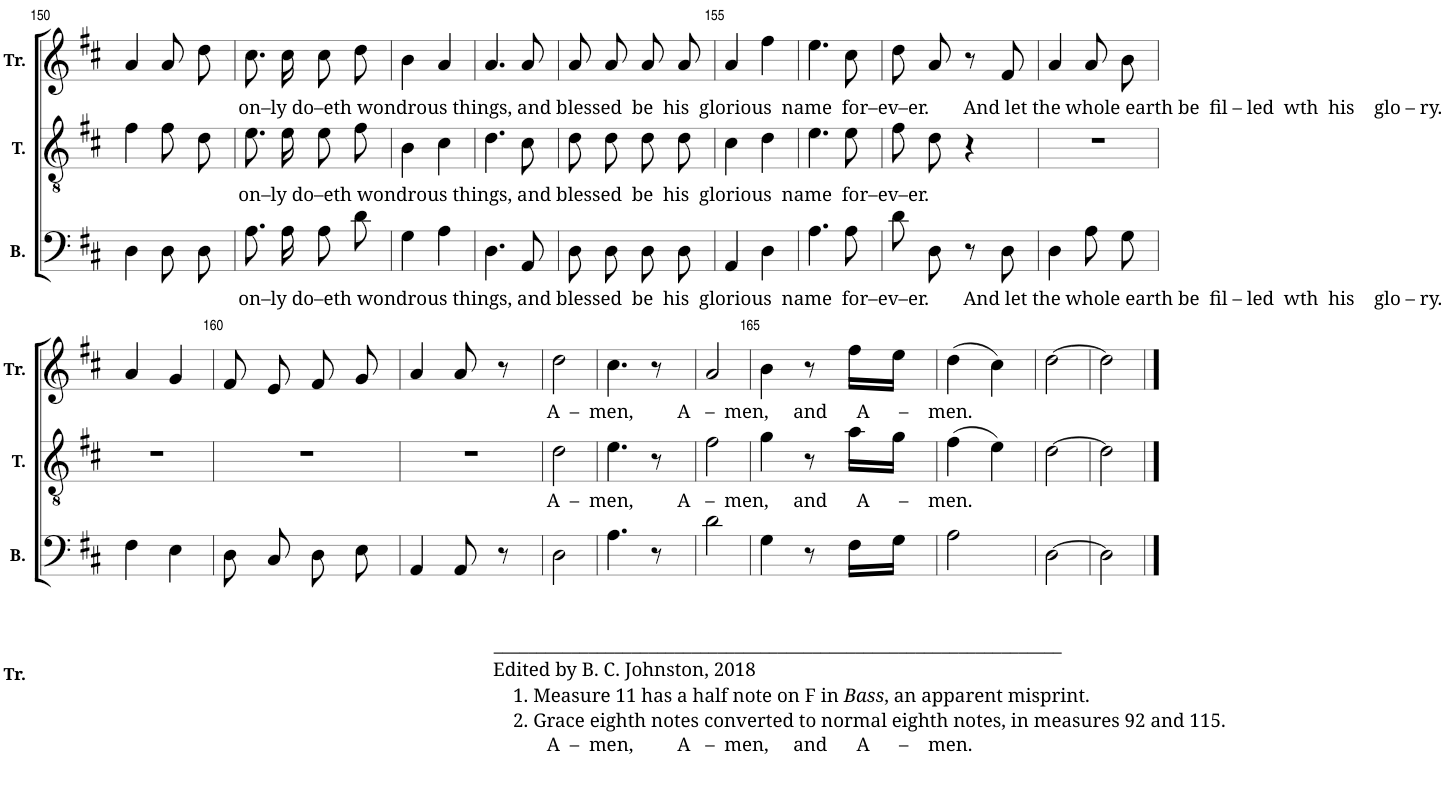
**kern	**kern	**kern
*part3	*part2	*part1
*staff3	*staff2	*staff1
*I"B.	*I"T.	*I"Tr.
*I'B.	*I'T.	*I'Tr.
!!LO:PB:g=z
*clefF4	*clefGv2	*clefG2
*k[f#c#]	*k[f#c#]	*k[f#c#]
*M2/4	*M2/4	*M2/4
=150	=150	=150
4D\	4f#\	4a/
8D\	8f#\	8a/
8D\	8d\	8dd\
=151	=151	=151
!	!	!LO:TX:b:t=on–ly do–eth wondrous things, and blessed  be  his  glorious  name  for–ev–er.       And let the whole earth be  fil – led  wth  his    glo – ry.
!	!LO:TX:b:t=on–ly do–eth wondrous things, and blessed  be  his  glorious  name  for–ev–er.	!
!LO:TX:b:t=on–ly do–eth wondrous things, and blessed  be  his  glorious  name  for–ev–er.       And let the whole earth be  fil – led  wth  his    glo – ry.	!	!
8.A\	8.e\	8.cc#\
16A\	16e\	16cc#\
8A\	8e\	8cc#\
8d\	8f#\	8dd\
=152	=152	=152
4G\	4B\	4b\
4A\	4c#\	4a/
=153	=153	=153
4.D\	4.d\	4.a/
8AA/	8c#\	8a/
=154	=154	=154
8D\	8d\	8a/
8D\	8d\	8a/
8D\	8d\	8a/
8D\	8d\	8a/
=155	=155	=155
4AA/	4c#\	4a/
4D\	4d\	4ff#\
=156	=156	=156
4.A\	4.e\	4.ee\
8A\	8e\	8cc#\
=157	=157	=157
8d\	8f#\	8dd\
8D\	8d\	8a/
8r	4r	8r
8D\	.	8f#/
=158	=158	=158
4D\	2r	4a/
8A\	.	8a/
8G\	.	8b\
!!LO:LB:g=z
=159	=159	=159
4F#\	2r	4a/
4E\	.	4g/
=160	=160	=160
8D\	2r	8f#/
8C#/	.	8e/
8D\	.	8f#/
8E\	.	8g/
=161	=161	=161
4AA/	2r	4a/
8AA/	.	8a/
8r	.	8r
=162	=162	=162
!	!	!LO:TX:b:t=A  –  men,         A   –  men,     and      A      –    men.
!	!LO:TX:b:t=A  –  men,         A   –  men,     and      A      –    men.	!
!LO:TX:b:t=__________________________________________________________________	!	!
!LO:TX:b:t=Edited by B. C. Johnston, 2018	!	!
!LO:TX:b:t=1. Measure 11 has a half note on F in	!	!
!LO:TX:b:i:t=Bass	!	!
!LO:TX:b:t=, an apparent misprint.	!	!
!LO:TX:b:t=2. Grace eighth notes converted to normal eighth notes, in measures 92 and 115.	!	!
!LO:TX:b:t=A  –  men,         A   –  men,     and      A      –    men.	!	!
2D\	2d\	2dd\
=163	=163	=163
4.A\	4.e\	4.cc#\
8r	8r	8r
=164	=164	=164
2d\	2f#\	2a/
=165	=165	=165
4G\	4g\	4b\
8r	8r	8r
16F#\LL	16a\LL	16ff#\LL
16G\JJ	16g\JJ	16ee\JJ
=166	=166	=166
2A\	(4f#\	(4dd\
.	4e\)	4cc#\)
=167	=167	=167
[2D\	[2d\	[2dd\
=168	=168	=168
2D\]	2d\]	2dd\]
==	==	==
*-	*-	*-
